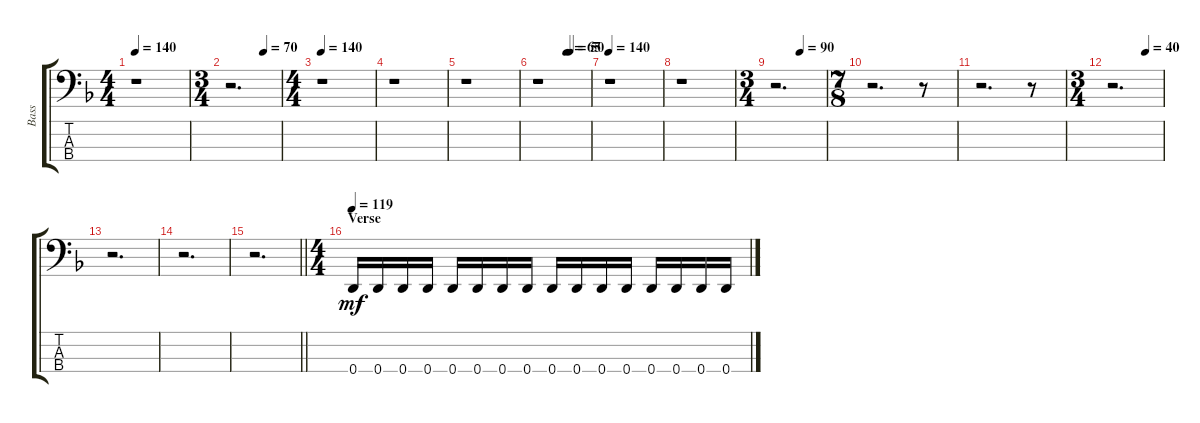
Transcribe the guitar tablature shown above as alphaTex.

\track ("Bass" "Bass") {instrument electricbassfinger}
\staff {score tabs}
\tuning (G2 D2 A1 D1) {hide}
\ts (4 4)
\tempo 140
\clef f4
\ks dminor
r.1{dy f} |
\ts (3 4)
\tempo (70 0.6663194444444445)
r.2{d} |
\ts (4 4)
\tempo 140
r.1 |
r.1 |
r.1 |
\tempo (70 0.5625)
\tempo (65 0.5625)
\tempo (50 0.625)
r.1 |
\tempo 140
r.1 |
r.1 |
\ts (3 4)
\tempo (90 0.5)
r.2{d} |
\ts (7 8)
r.2{d} r.8 |
r.2{d} r.8 |
\ts (3 4)
\tempo (40 0.6666666666666666)
r.2{d} |
r.2{d} |
r.2{d} |
\barLineRight lightlight
r.2{d} |
\ts (4 4)
\section ("" "Verse")
\tempo 119
0.4.16{dy mf} 0.4.16 0.4.16 0.4.16 0.4.16 0.4.16 0.4.16 0.4.16 0.4.16 0.4.16 0.4.16 0.4.16 0.4.16 0.4.16 0.4.16 0.4.16
